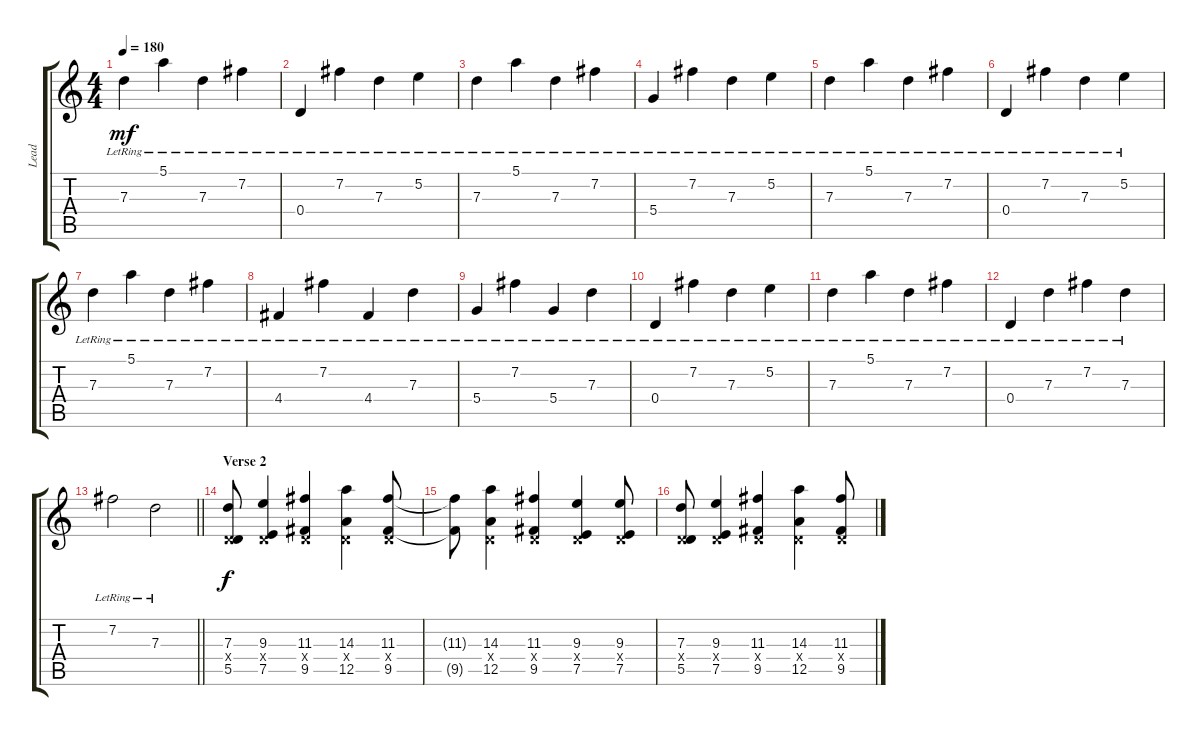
\track ("Lead" "Lead") {instrument distortionguitar}
\staff {score tabs}
\tuning (E4 B3 G3 D3 A2 D2) {hide}
\ts (4 4)
\tempo 180
\clef g2
\ks c
7.3{lr}.4{dy mf} 5.1{lr}.4 7.3{lr}.4 7.2{lr}.4 |
0.4{lr}.4 7.2{lr}.4 7.3{lr}.4 5.2{lr}.4 |
7.3{lr}.4 5.1{lr}.4 7.3{lr}.4 7.2{lr}.4 |
5.4{lr}.4 7.2{lr}.4 7.3{lr}.4 5.2{lr}.4 |
7.3{lr}.4 5.1{lr}.4 7.3{lr}.4 7.2{lr}.4 |
0.4{lr}.4 7.2{lr}.4 7.3{lr}.4 5.2{lr}.4 |
7.3{lr}.4 5.1{lr}.4 7.3{lr}.4 7.2{lr}.4 |
4.4{lr}.4 7.2{lr}.4 4.4{lr}.4 7.3{lr}.4 |
5.4{lr}.4 7.2{lr}.4 5.4{lr}.4 7.3{lr}.4 |
0.4{lr}.4 7.2{lr}.4 7.3{lr}.4 5.2{lr}.4 |
7.3{lr}.4 5.1{lr}.4 7.3{lr}.4 7.2{lr}.4 |
0.4{lr}.4 7.3{lr}.4 7.2{lr}.4 7.3{lr}.4 |
\barLineRight lightlight
7.2{lr}.2 7.3{lr}.2 |
\section ("" "Verse 2")
(7.3 0.4{x} 5.5).8{dy f} (9.3 0.4{x} 7.5).4 (11.3 0.4{x} 9.5).4 (14.3 0.4{x} 12.5).4 (11.3 0.4{x} 9.5).8 |
(11.3{t} 9.5{t}).8 (14.3 0.4{x} 12.5).4 (11.3 0.4{x} 9.5).4 (9.3 0.4{x} 7.5).4 (9.3 0.4{x} 7.5).8 |
(7.3 0.4{x} 5.5).8 (9.3 0.4{x} 7.5).4 (11.3 0.4{x} 9.5).4 (14.3 0.4{x} 12.5).4 (11.3 0.4{x} 9.5).8
